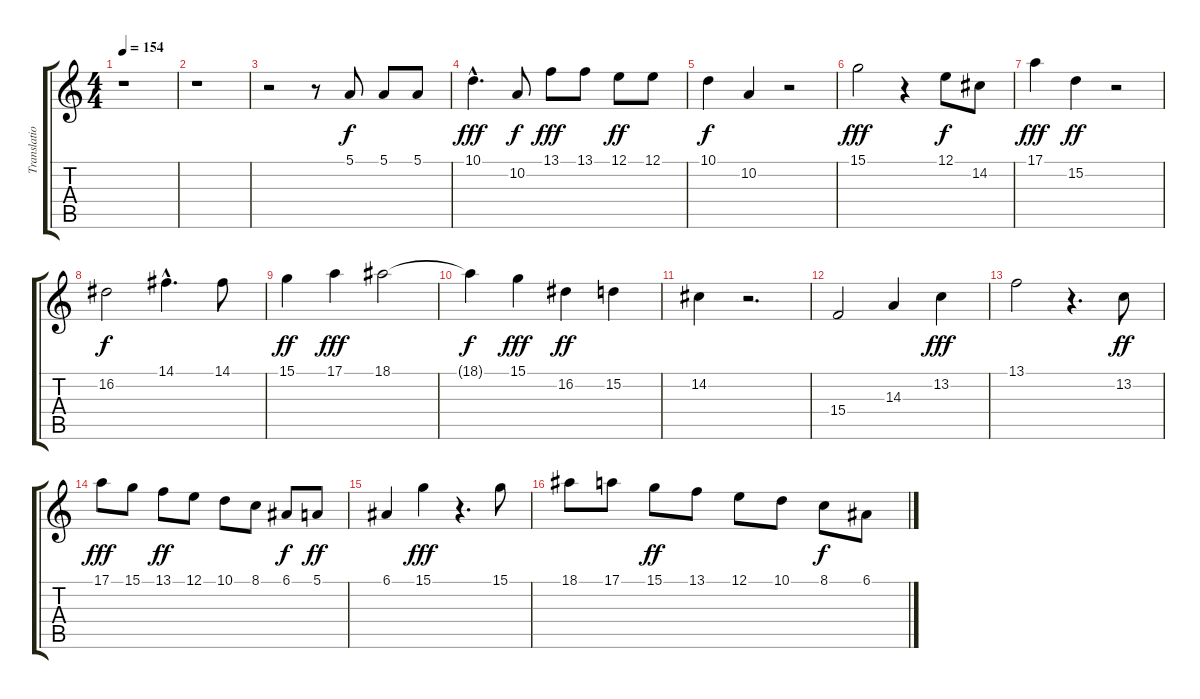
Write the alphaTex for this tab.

\track ("Translation" "Translatio") {instrument synthvoice}
\staff {score tabs}
\tuning (E4 B3 G3 D3 A2 E2) {hide}
\ts (4 4)
\tempo 154
\clef g2
\ks c
r.1{dy f instrument synthvoice} |
r.1 |
r.2 r.8 5.1.8 5.1.8 5.1.8 |
10.1{hac}.4{d dy fff} 10.2.8{dy f} 13.1.8{dy fff} 13.1.8 12.1.8{dy ff} 12.1.8 |
10.1.4{dy f} 10.2.4 r.2 |
15.1.2{dy fff} r.4 12.1.8{dy f} 14.2.8 |
17.1.4{dy fff} 15.2.4{dy ff} r.2 |
16.2.2{dy f} 14.1{hac}.4{d} 14.1.8 |
15.1.4{dy ff} 17.1.4{dy fff} 18.1.2 |
18.1{t}.4{dy f} 15.1.4{dy fff} 16.2.4{dy ff} 15.2.4 |
14.2.4 r.2{d} |
15.4.2 14.3.4 13.2.4{dy fff} |
13.1.2 r.4{d} 13.2.8{dy ff} |
17.1.8{dy fff} 15.1.8 13.1.8{dy ff} 12.1.8 10.1.8 8.1.8 6.1.8{dy f} 5.1.8{dy ff} |
6.1.4 15.1.4{dy fff} r.4{d} 15.1.8 |
18.1.8 17.1.8 15.1.8{dy ff} 13.1.8 12.1.8 10.1.8 8.1.8{dy f} 6.1.8
